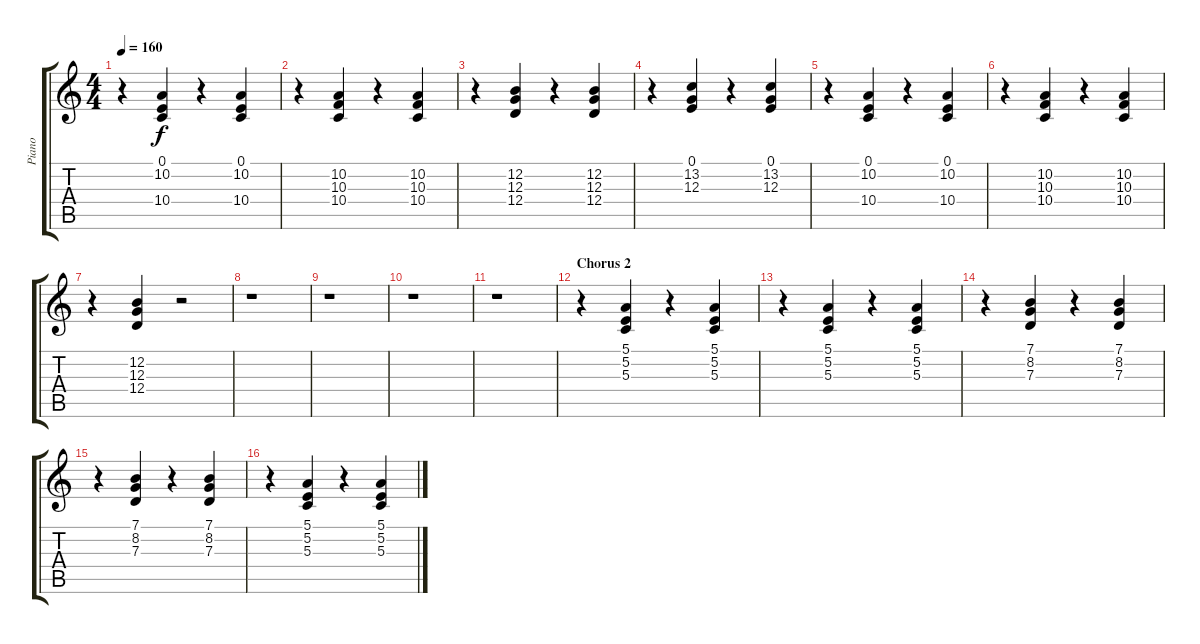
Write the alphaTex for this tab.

\track ("Piano" "Piano") {instrument electricpiano1}
\staff {score tabs}
\tuning (E4 B3 G3 D3 A2 E2) {hide}
\ts (4 4)
\tempo 160
\clef g2
\ks c
r.4{dy f} (0.1 10.2 10.4).4 r.4 (0.1 10.2 10.4).4 |
r.4 (10.2 10.3 10.4).4 r.4 (10.2 10.3 10.4).4 |
r.4 (12.2 12.3 12.4).4 r.4 (12.2 12.3 12.4).4 |
r.4 (0.1 13.2 12.3).4 r.4 (0.1 13.2 12.3).4 |
r.4 (0.1 10.2 10.4).4 r.4 (0.1 10.2 10.4).4 |
r.4 (10.2 10.3 10.4).4 r.4 (10.2 10.3 10.4).4 |
r.4 (12.2 12.3 12.4).4 r.2 |
r.1 |
r.1 |
r.1 |
r.1 |
\section ("" "Chorus 2")
r.4 (5.1 5.2 5.3).4 r.4 (5.1 5.2 5.3).4 |
r.4 (5.1 5.2 5.3).4 r.4 (5.1 5.2 5.3).4 |
r.4 (7.1 8.2 7.3).4 r.4 (7.1 8.2 7.3).4 |
r.4 (7.1 8.2 7.3).4 r.4 (7.1 8.2 7.3).4 |
r.4 (5.1 5.2 5.3).4 r.4 (5.1 5.2 5.3).4
